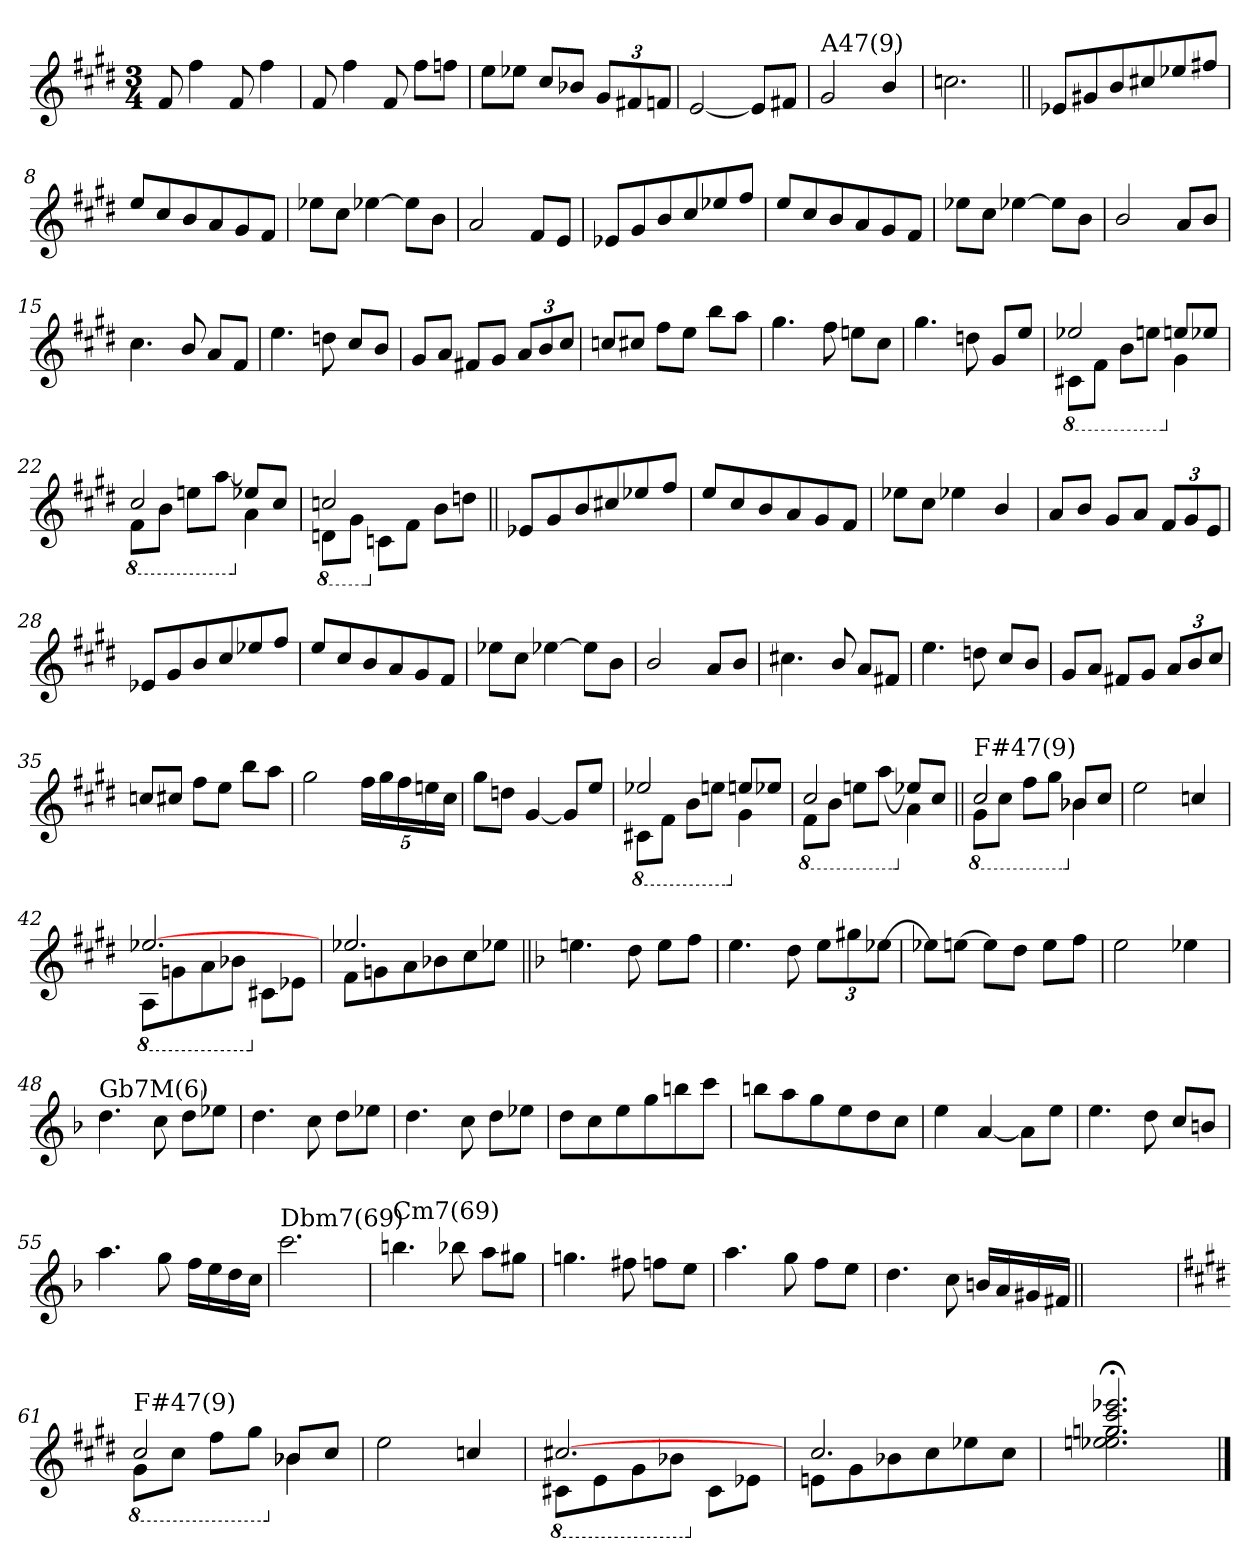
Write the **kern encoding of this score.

**kern
*part1
*staff1
*clefG2
*k[f#c#g#d#]
*E:
*M3/4
=1
8f#/
4ff#\
8f#/
4ff#\
=2
8f#/
4ff#\
8f#/
8ff#\L
8ffn\J
=3
8ee\L
8ee-X\J
8cc#/L
8b-X/J
*Xbrackettup
12g#/L
12f#X/
12fn/J
=4
[2e/
8e/L]
8f#X/J
=5
!LO:TX:a:t=A47(9)
2g#/
4b/
!!LO:LB:g=z
=6
2.ccn\
=7||
8e-/L
8g#X/
8b/
8cc#X/
8ee-X/
8ff#X/J
=8
8ee/L
8cc#/
8b/
8a/
8g#/
8f#/J
=9
8ee-X\L
8cc#\J
[4ee-X\
8ee-\L]
8b\J
=10
2a/
8f#/L
8e/J
!!LO:LB:g=z
=11
8e-/L
8g#/
8b/
8cc#/
8ee-X/
8ff#/J
=12
8ee/L
8cc#/
8b/
8a/
8g#/
8f#/J
=13
8ee-X\L
8cc#\J
[4ee-X\
8ee-\L]
8b\J
=14
2b/
8a/L
8b/J
=15
4.cc#\
8b/
8a/L
8f#/J
!!LO:LB:g=z
=16
4.ee\
8ddn\
8cc#/L
8b/J
=17
8g#/L
8a/J
8f#X/L
8g#/J
12a/L
12b/
12cc#/J
=18
8ccn/L
8cc#X/J
8ff#\L
8ee\J
8bb\L
8aa\J
=19
4.gg#\
8ff#\
8een\L
8cc#\J
=20
4.gg#\
8ddn\
8g#/L
8ee/J
!!LO:LB:g=z
=21
*8ba
*^
2e-X/	8C#X\L
.	8F#\J
.	8B\L
.	8en\J
*X8ba	*
8een/L	4g#\
8ee-X/J	.
=22	=22
*8ba	*
2c#/	8F#\L
.	8B\J
.	8en\L
.	[<8a\J
*X8ba	*
8ee-X/L	4a\]
8cc#/J	.
=23	=23
*8ba	*
2cn/	8Dn\L
.	8G#\J
*X8ba	*
.	8cn\L
.	8f#\J
4ryy	8b\L
.	8ddn\J
*v	*v
=24||
8e-/L
8g#/
8b/
8cc#X/
8ee-X/
8ff#/J
!!LO:LB:g=z
=25
8ee/L
8cc#/
8b/
8a/
8g#/
8f#/J
=26
8ee-X\L
8cc#\J
4ee-X\
4b/
=27
8a/L
8b/J
8g#/L
8a/J
12f#/L
12g#/
12e/J
=28
8e-X/L
8g#/
8b/
8cc#/
8ee-X/
8ff#/J
=29
8ee/L
8cc#/
8b/
8a/
8g#/
8f#/J
!!LO:LB:g=z
=30
8ee-X\L
8cc#\J
[4ee-X\
8ee-\L]
8b\J
=31
2b/
8a/L
8b/J
=32
4.cc#X\
8b/
8a/L
8f#X/J
=33
4.ee\
8ddn\
8cc#/L
8b/J
=34
8g#/L
8a/J
8f#X/L
8g#/J
12a/L
12b/
12cc#/J
!!LO:LB:g=z
=35
8ccn/L
8cc#X/J
8ff#\L
8ee\J
8bb\L
8aa\J
=36
2gg#\
*brackettup
20ff#\LL
20gg#\
20ff#\
20een\
20cc#\JJ
=37
8gg#\L
8ddn\J
[4g#/
8g#/L]
8ee/J
=38
*8ba
*^
2e-X/	8C#X\L
.	8F#\J
.	8B\L
.	8en\J
*X8ba	*
8een/L	4g#\
8ee-X/J	.
!!LO:PB:g=z	!!
=39	=39
*8ba	*
2c#/	8F#\L
.	8B\J
.	8en\L
.	[<8a\J
*X8ba	*
8ee-X/L	4a\]
8cc#/J	.
=40||	=40||
*8ba	*
!LO:TX:a:t=F#47(9)	!
2c#/	8G#\L
.	8c#\J
.	8f#\L
.	8g#\J
*X8ba	*
8b-X/L	4b-X\
8cc#/J	.
*v	*v
=41
2ee\
4ccn/
=42
*8ba
*^
[>2.e-X/	8AA\L
.	8Gn\
.	8A\
.	8B-X\J
*X8ba	*
.	8c#X\L
.	8e-X\J
=43	=43
2.ee-X/	8f#\L
.	8gn\
.	8a\
.	8b-X\
.	8cc#\
.	8ee-X\J
*v	*v
!!LO:LB:g=z
=44||
*k[b-]
*d:
4.een\
8dd\
8ee\L
8ff\J
=45
4.ee\
8dd\
*Xbrackettup
12ee\L
12gg#X\
[12ee-X\J
=46
8ee-X\L]
[8een\J
8ee\L]
8dd\J
8ee\L
8ff\J
=47
2ee\
4ee-X\
!!LO:LB:g=z
=48
!LO:TX:a:t=Gb7M(6)
4.dd\
8cc\
8dd\L
8ee-X\J
=49
4.dd\
8cc\
8dd\L
8ee-X\J
=50
4.dd\
8cc\
8dd\L
8ee-X\J
=51
8dd\L
8cc\
8ee\
8gg\
8bbn\
8ccc\J
=52
8bbn\L
8aa\
8gg\
8ee\
8dd\
8cc\J
!!LO:LB:g=z
=53
4ee\
[4a/
8a\L]
8ee\J
=54
4.ee\
8dd\
8cc/L
8bn/J
=55
4.aa\
8gg\
16ff\LL
16ee\
16dd\
16cc\JJ
=56
!LO:TX:a:t=Dbm7(69)
2.ccc\
=57
!LO:TX:a:t=Cm7(69)
4.bbn\
8bb-X\
8aa\L
8gg#X\J
!!LO:LB:g=z
=58
4.ggn\
8ff#X\
8ffn\L
8ee\J
=59
4.aa\
8gg\
8ff\L
8ee\J
=60
4.dd\
8cc\
16bn/LL
16a/
16g#X/
16f#X/JJ
=60X601||
2.ryy
!!LO:LB:g=z
=61
*k[f#c#g#d#]
*E:
*8ba
*^
!LO:TX:a:t=F#47(9)	!
2c#/	8G#\L
.	8c#\J
.	8f#\L
.	8g#\J
*X8ba	*
8b-X/L	4b-X\
8cc#/J	.
*v	*v
=62
2ee\
4ccn/
=63
*8ba
*^
[>2.c#X/	8C#X\L
.	8E\
.	8G#\
.	8B-X\J
*X8ba	*
.	8c#\L
.	8e-X\J
=64	=64
2.cc#/	8en\L
.	8g#\
.	8b-X\
.	8cc#\
.	8ee-X\
.	8cc#\J
=65	=65
2.gg#/;< 2.ccc#/;< 2.eee-X/;<	2.ee-X\ 2.een\ 2.ggn\
*v	*v
==
*-
